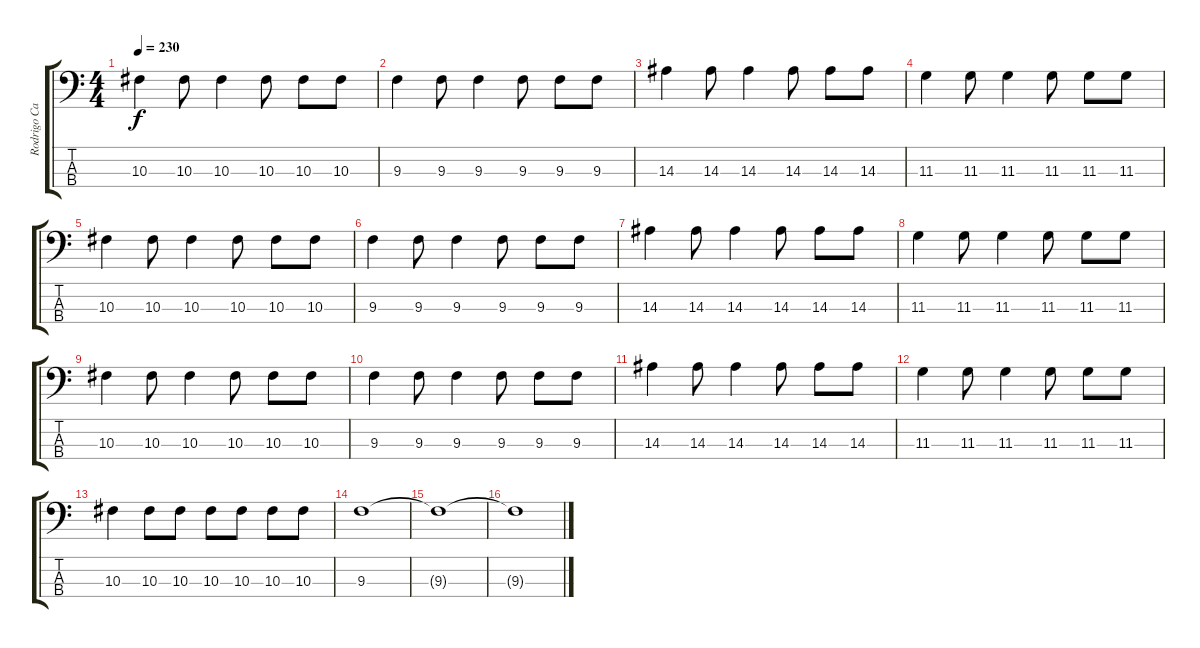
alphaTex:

\track ("Rodrigo Carbajal" "Rodrigo Ca") {instrument electricbassfinger}
\staff {score tabs}
\tuning (Gb2 Db2 Ab1 Eb1) {hide}
\ts (4 4)
\tempo 230
\clef f4
\ks c
10.3.4{dy f} 10.3.8 10.3.4 10.3.8 10.3.8 10.3.8 |
9.3.4 9.3.8 9.3.4 9.3.8 9.3.8 9.3.8 |
14.3.4 14.3.8 14.3.4 14.3.8 14.3.8 14.3.8 |
11.3.4 11.3.8 11.3.4 11.3.8 11.3.8 11.3.8 |
10.3.4 10.3.8 10.3.4 10.3.8 10.3.8 10.3.8 |
9.3.4 9.3.8 9.3.4 9.3.8 9.3.8 9.3.8 |
14.3.4 14.3.8 14.3.4 14.3.8 14.3.8 14.3.8 |
11.3.4 11.3.8 11.3.4 11.3.8 11.3.8 11.3.8 |
10.3.4 10.3.8 10.3.4 10.3.8 10.3.8 10.3.8 |
9.3.4 9.3.8 9.3.4 9.3.8 9.3.8 9.3.8 |
14.3.4 14.3.8 14.3.4 14.3.8 14.3.8 14.3.8 |
11.3.4 11.3.8 11.3.4 11.3.8 11.3.8 11.3.8 |
10.3.4 10.3.8 10.3.8 10.3.8 10.3.8 10.3.8 10.3.8 |
9.3.1 |
9.3{t}.1 |
9.3{t}.1
